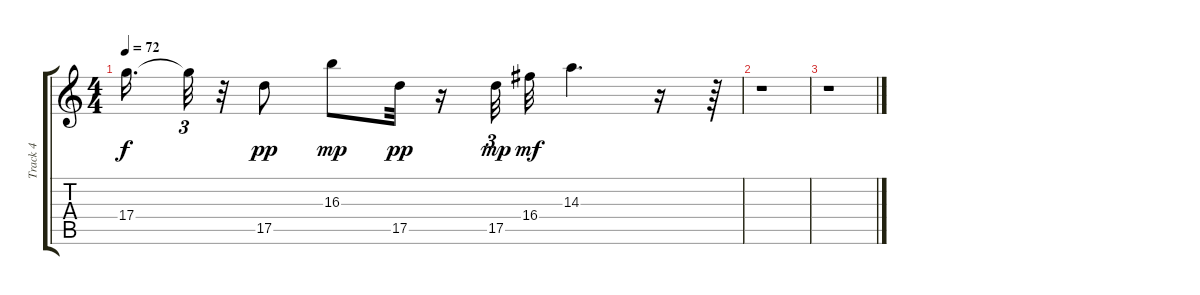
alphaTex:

\track ("Track 4" "Track 4") {instrument electricguitarclean}
\staff {score tabs}
\tuning (E4 B3 G3 D3 A2 E2) {hide}
\ts (4 4)
\tempo 72
\clef g2
\ks c
17.4{t}.16{d dy f} 17.4{t}.32{tu (3 2)} r.32 17.5.8{dy pp} 16.3.8{dy mp} 17.5.32{dy pp} r.16 17.5.32{tu (3 2) dy mp} 16.4.32{dy mf} 14.3.4{d} r.16 r.64 |
r.1 |
r.1
